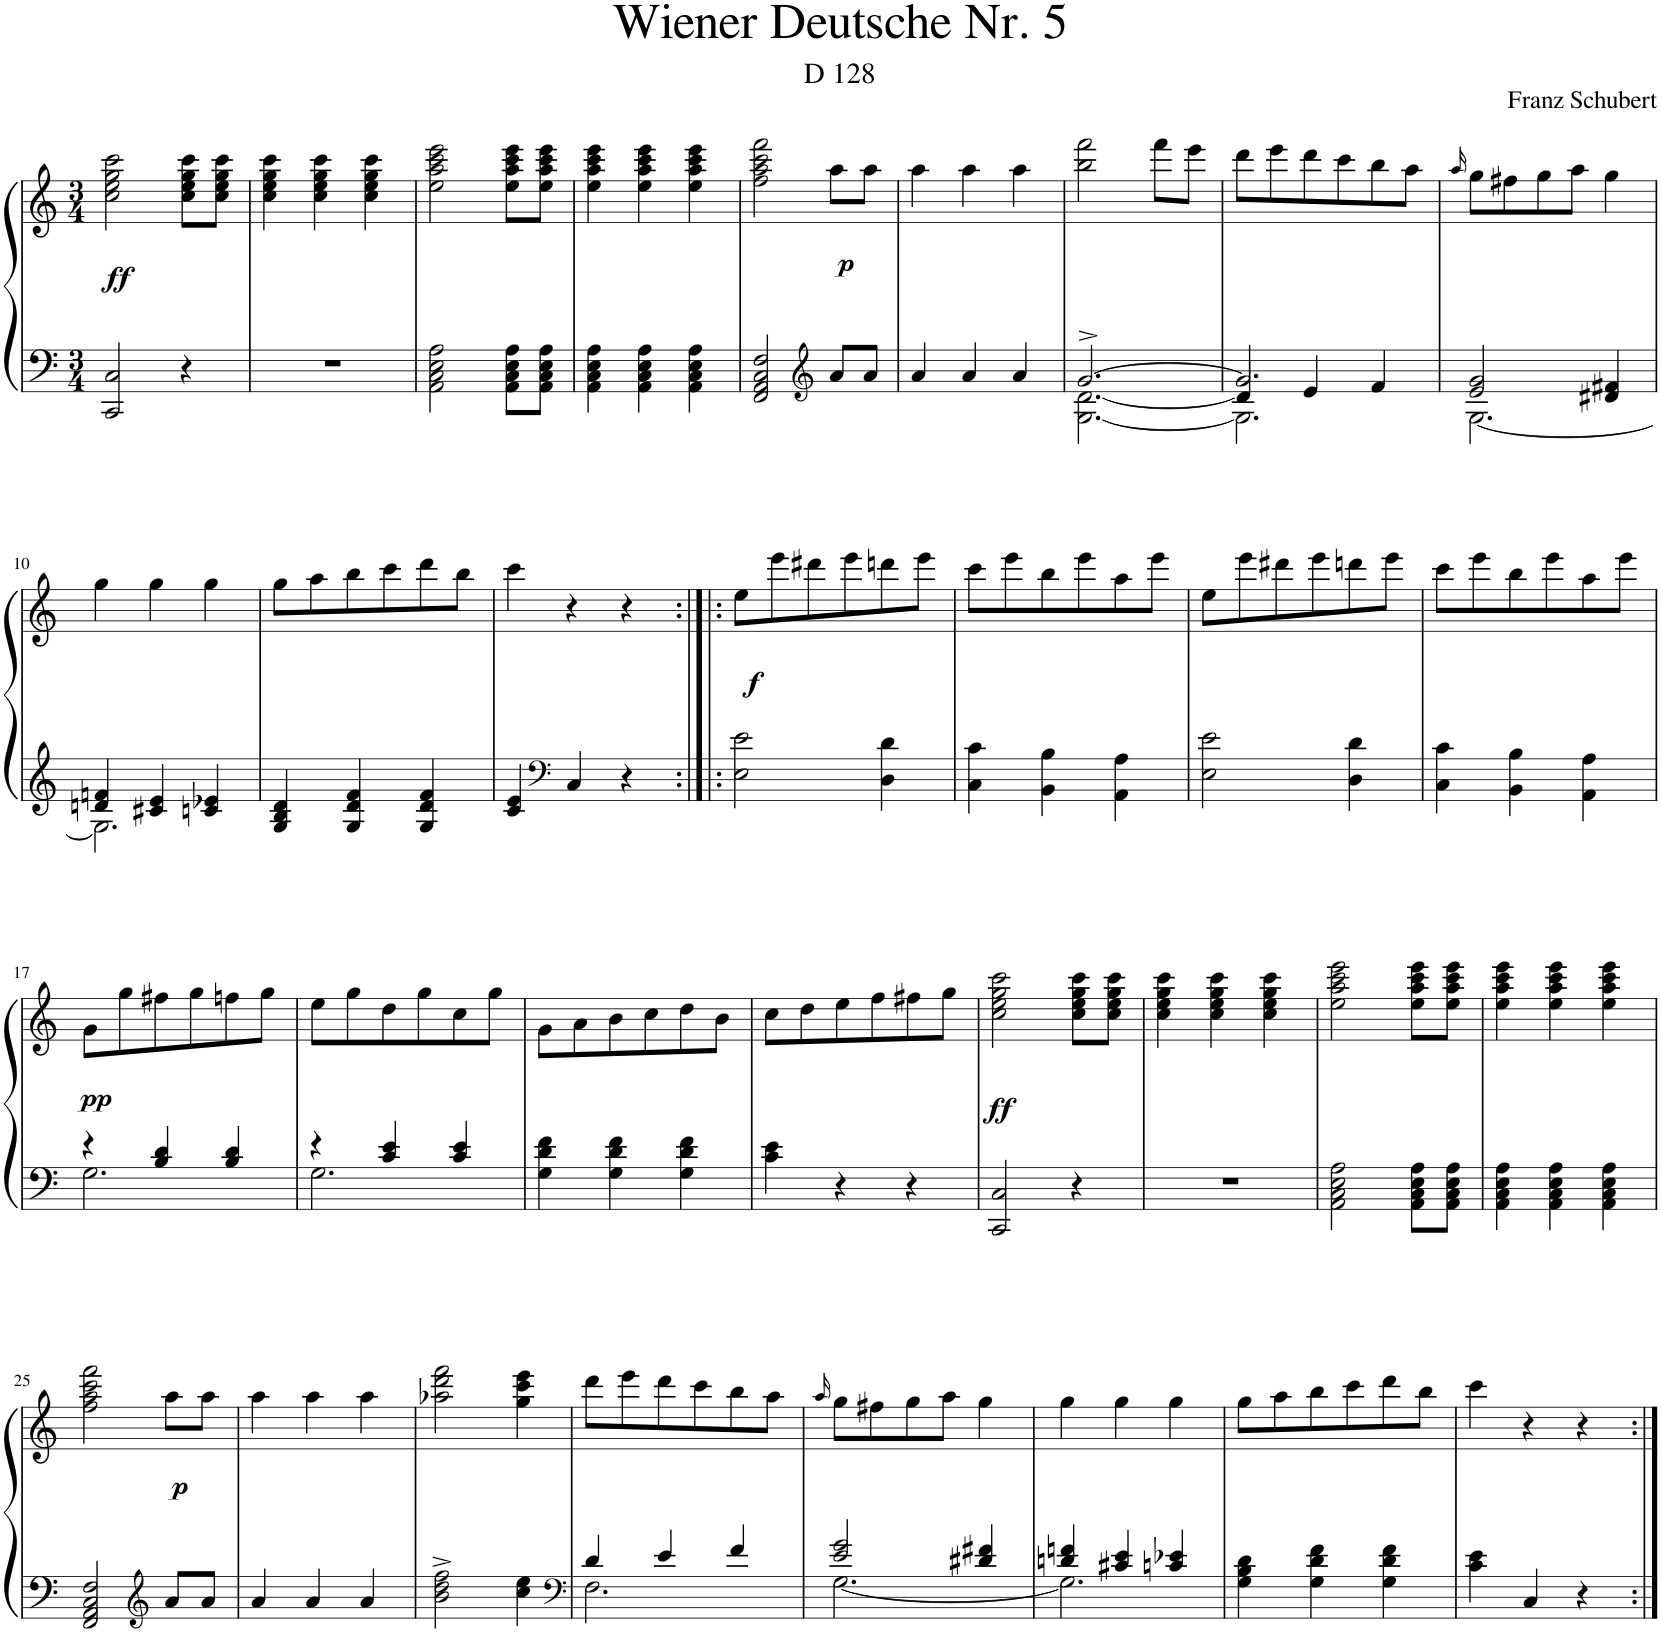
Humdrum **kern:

**kern	**kern	**dynam
*part1	*part1	*part1
*staff2	*staff1	*staff1/2
*I"Piano	*	*
*I'Pno.	*	*
*clefF4	*clefG2	*
*k[]	*k[]	*
*M3/4	*M3/4	*
=1	=1	=1
!	!	!LO:DY:b
2CC/ 2C/	2cc\ 2ee\ 2gg\ 2ccc\	ff
4r	8cc\ 8ee\ 8gg\ 8ccc\L	.
.	8cc\ 8ee\ 8gg\ 8ccc\J	.
=2	=2	=2
2.r	4cc\ 4ee\ 4gg\ 4ccc\	.
.	4cc\ 4ee\ 4gg\ 4ccc\	.
.	4cc\ 4ee\ 4gg\ 4ccc\	.
=3	=3	=3
2AA\ 2C\ 2E\ 2A\	2ee\ 2aa\ 2ccc\ 2eee\	.
8AA\ 8C\ 8E\ 8A\L	8ee\ 8aa\ 8ccc\ 8eee\L	.
8AA\ 8C\ 8E\ 8A\J	8ee\ 8aa\ 8ccc\ 8eee\J	.
=4	=4	=4
4AA\ 4C\ 4E\ 4A\	4ee\ 4aa\ 4ccc\ 4eee\	.
4AA\ 4C\ 4E\ 4A\	4ee\ 4aa\ 4ccc\ 4eee\	.
4AA\ 4C\ 4E\ 4A\	4ee\ 4aa\ 4ccc\ 4eee\	.
=5	=5	=5
2FF/ 2AA/ 2C/ 2F/	2ff\ 2aa\ 2ccc\ 2fff\	.
*clefG2	*	*
!	!	!LO:DY:b
8a/L	8aa\L	p
8a/J	8aa\J	.
=6	=6	=6
4a/	4aa\	.
4a/	4aa\	.
4a/	4aa\	.
=7	=7	=7
*^	*	*
[2.g^/	[2.G\ [2.d\	2bb\ 2fff\	.
.	.	8fff\L	.
.	.	8eee\J	.
=8	=8	=8	=8
*	*^	*	*
2.g/]	2.G\]	4d/]	8ddd\L	.
.	.	.	8eee\	.
.	.	4e/	8ddd\	.
.	.	.	8ccc\	.
.	.	4f/	8bb\	.
.	.	.	8aa\J	.
*v	*v	*v	*	*
=9	=9	=9
.	16qaa/	.
*^	*	*
2e/ 2g/	[2.G\	8gg\L	.
.	.	8ff#X\	.
.	.	8gg\	.
.	.	8aa\J	.
4d#X/ 4f#X/	.	4gg\	.
!!LO:LB:g=z
=10	=10	=10	=10
4dn/ 4fn/	2.G\]	4gg\	.
4c#X/ 4e/	.	4gg\	.
4cn/ 4e-X/	.	4gg\	.
*v	*v	*	*
=11	=11	=11
4G/ 4B/ 4d/	8gg\L	.
.	8aa\	.
4G/ 4d/ 4f/	8bb\	.
.	8ccc\	.
4G/ 4d/ 4f/	8ddd\	.
.	8bb\J	.
=12	=12	=12
4c/ 4e/	4ccc\	.
*clefF4	*	*
4C/	4r	.
4r	4r	.
=13:|!|:	=13:|!|:	=13:|!|:
!	!	!LO:DY:b
2E\ 2e\	8ee\L	f
.	8eee\	.
.	8ddd#X\	.
.	8eee\	.
4D\ 4d\	8dddn\	.
.	8eee\J	.
=14	=14	=14
4C\ 4c\	8ccc\L	.
.	8eee\	.
4BB\ 4B\	8bb\	.
.	8eee\	.
4AA\ 4A\	8aa\	.
.	8eee\J	.
=15	=15	=15
2E\ 2e\	8ee\L	.
.	8eee\	.
.	8ddd#X\	.
.	8eee\	.
4D\ 4d\	8dddn\	.
.	8eee\J	.
=16	=16	=16
4C\ 4c\	8ccc\L	.
.	8eee\	.
4BB\ 4B\	8bb\	.
.	8eee\	.
4AA\ 4A\	8aa\	.
.	8eee\J	.
!!LO:LB:g=z
=17	=17	=17
*^	*	*
!	!	!	!LO:DY:a=2
4r	2.G\	8g\L	pp
.	.	8gg\	.
4B/ 4d/	.	8ff#X\	.
.	.	8gg\	.
4B/ 4d/	.	8ffn\	.
.	.	8gg\J	.
=18	=18	=18	=18
4r	2.G\	8ee\L	.
.	.	8gg\	.
4c/ 4e/	.	8dd\	.
.	.	8gg\	.
4c/ 4e/	.	8cc\	.
.	.	8gg\J	.
*v	*v	*	*
=19	=19	=19
4G\ 4d\ 4f\	8g\L	.
.	8a\	.
4G\ 4d\ 4f\	8b\	.
.	8cc\	.
4G\ 4d\ 4f\	8dd\	.
.	8b\J	.
=20	=20	=20
4c\ 4e\	8cc\L	.
.	8dd\	.
4r	8ee\	.
.	8ff\	.
4r	8ff#X\	.
.	8gg\J	.
=21	=21	=21
!	!	!LO:DY:b
2CC/ 2C/	2cc\ 2ee\ 2gg\ 2ccc\	ff
4r	8cc\ 8ee\ 8gg\ 8ccc\L	.
.	8cc\ 8ee\ 8gg\ 8ccc\J	.
=22	=22	=22
2.r	4cc\ 4ee\ 4gg\ 4ccc\	.
.	4cc\ 4ee\ 4gg\ 4ccc\	.
.	4cc\ 4ee\ 4gg\ 4ccc\	.
=23	=23	=23
2AA\ 2C\ 2E\ 2A\	2ee\ 2aa\ 2ccc\ 2eee\	.
8AA\ 8C\ 8E\ 8A\L	8ee\ 8aa\ 8ccc\ 8eee\L	.
8AA\ 8C\ 8E\ 8A\J	8ee\ 8aa\ 8ccc\ 8eee\J	.
=24	=24	=24
4AA\ 4C\ 4E\ 4A\	4ee\ 4aa\ 4ccc\ 4eee\	.
4AA\ 4C\ 4E\ 4A\	4ee\ 4aa\ 4ccc\ 4eee\	.
4AA\ 4C\ 4E\ 4A\	4ee\ 4aa\ 4ccc\ 4eee\	.
!!LO:LB:g=z
=25	=25	=25
2FF/ 2AA/ 2C/ 2F/	2ff\ 2aa\ 2ccc\ 2fff\	.
*clefG2	*	*
!	!	!LO:DY:b
8a/L	8aa\L	p
8a/J	8aa\J	.
=26	=26	=26
4a/	4aa\	.
4a/	4aa\	.
4a/	4aa\	.
=27	=27	=27
2b\^ 2dd\^ 2ff\^	2aa-X\ 2ddd\ 2fff\	.
4cc\ 4ee\	4gg\ 4ccc\ 4eee\	.
=28	=28	=28
*clefF4	*	*
*^	*	*
4d/	2.F\	8ddd\L	.
.	.	8eee\	.
4e/	.	8ddd\	.
.	.	8ccc\	.
4f/	.	8bb\	.
.	.	8aa\J	.
=29	=29	=29	=29
.	.	16qaa/	.
2e/ 2g/	[2.G\	8gg\L	.
.	.	8ff#X\	.
.	.	8gg\	.
.	.	8aa\J	.
4d#X/ 4f#X/	.	4gg\	.
=30	=30	=30	=30
4dn/ 4fn/	2.G\]	4gg\	.
4c#X/ 4e/	.	4gg\	.
4cn/ 4e-X/	.	4gg\	.
*v	*v	*	*
=31	=31	=31
4G\ 4B\ 4d\	8gg\L	.
.	8aa\	.
4G\ 4d\ 4f\	8bb\	.
.	8ccc\	.
4G\ 4d\ 4f\	8ddd\	.
.	8bb\J	.
=32	=32	=32
4c\ 4e\	4ccc\	.
4C/	4r	.
4r	4r	.
=:|!	=:|!	=:|!
*-	*-	*-
